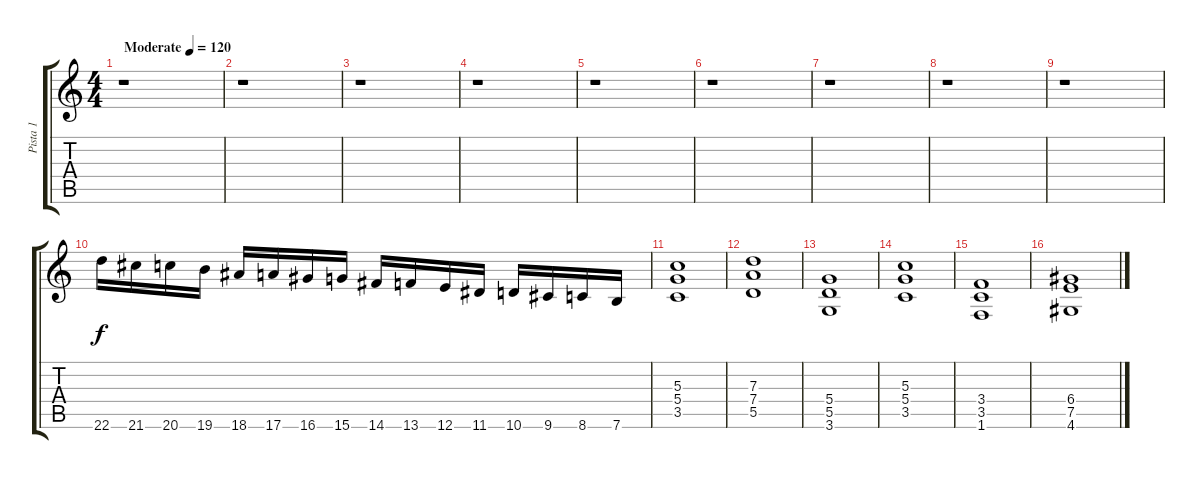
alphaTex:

\track ("Pista 1" "Pista 1") {instrument distortionguitar}
\staff {score tabs}
\tuning (E4 B3 G3 D3 A2 E2) {hide}
\ts (4 4)
\tempo (120 "Moderate")
\clef g2
\ks c
r.1{dy f instrument distortionguitar} |
r.1 |
r.1 |
r.1 |
r.1 |
r.1 |
r.1 |
r.1 |
r.1 |
22.6.16{instrument guitarfretnoise} 21.6.16 20.6.16 19.6.16 18.6.16 17.6.16 16.6.16 15.6.16 14.6.16 13.6.16 12.6.16 11.6.16 10.6.16 9.6.16 8.6.16 7.6.16 |
(5.3 5.4 3.5).1{instrument distortionguitar} |
(7.3 7.4 5.5).1 |
(5.4 5.5 3.6).1 |
(5.3 5.4 3.5).1 |
(3.4 3.5 1.6).1 |
(6.4 7.5 4.6).1
